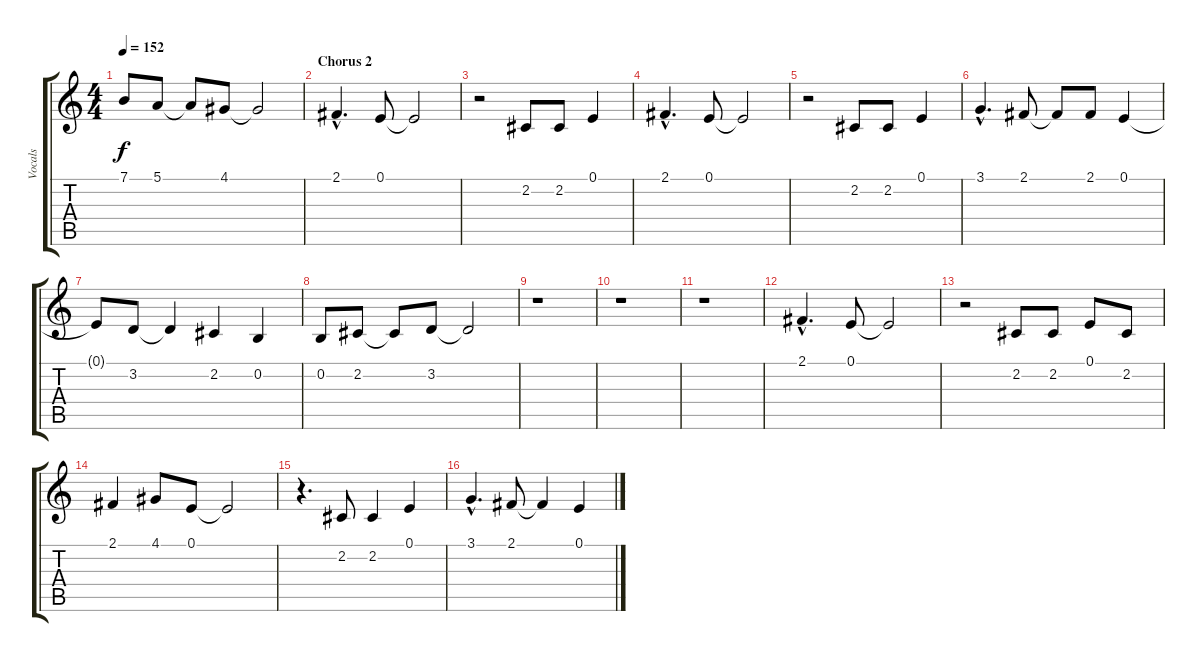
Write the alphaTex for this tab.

\track ("Vocals" "Vocals") {instrument altosax}
\staff {score tabs}
\tuning (E4 B3 G3 D3 A2 E2) {hide}
\ts (4 4)
\tempo 152
\clef g2
\ks c
7.1{t}.8{dy f} 5.1.8 5.1{t}.8 4.1.8 4.1{t}.2 |
\section ("" "Chorus 2")
2.1{hac}.4{d} 0.1.8 0.1{t}.2 |
r.2 2.2.8 2.2.8 0.1.4 |
2.1{hac}.4{d} 0.1.8 0.1{t}.2 |
r.2 2.2.8 2.2.8 0.1.4 |
3.1{hac}.4{d} 2.1.8 2.1{t}.8 2.1.8 0.1.4 |
0.1{t}.8 3.2.8 3.2{t}.4 2.2.4 0.2.4 |
0.2.8 2.2.8 2.2{t}.8 3.2.8 3.2{t}.2 |
r.1 |
r.1 |
r.1 |
2.1{hac}.4{d} 0.1.8 0.1{t}.2 |
r.2 2.2.8 2.2.8 0.1.8 2.2.8 |
2.1.4 4.1.8 0.1.8 0.1{t}.2 |
r.4{d} 2.2.8 2.2.4 0.1.4 |
3.1{hac}.4{d} 2.1.8 2.1{t}.4 0.1.4
